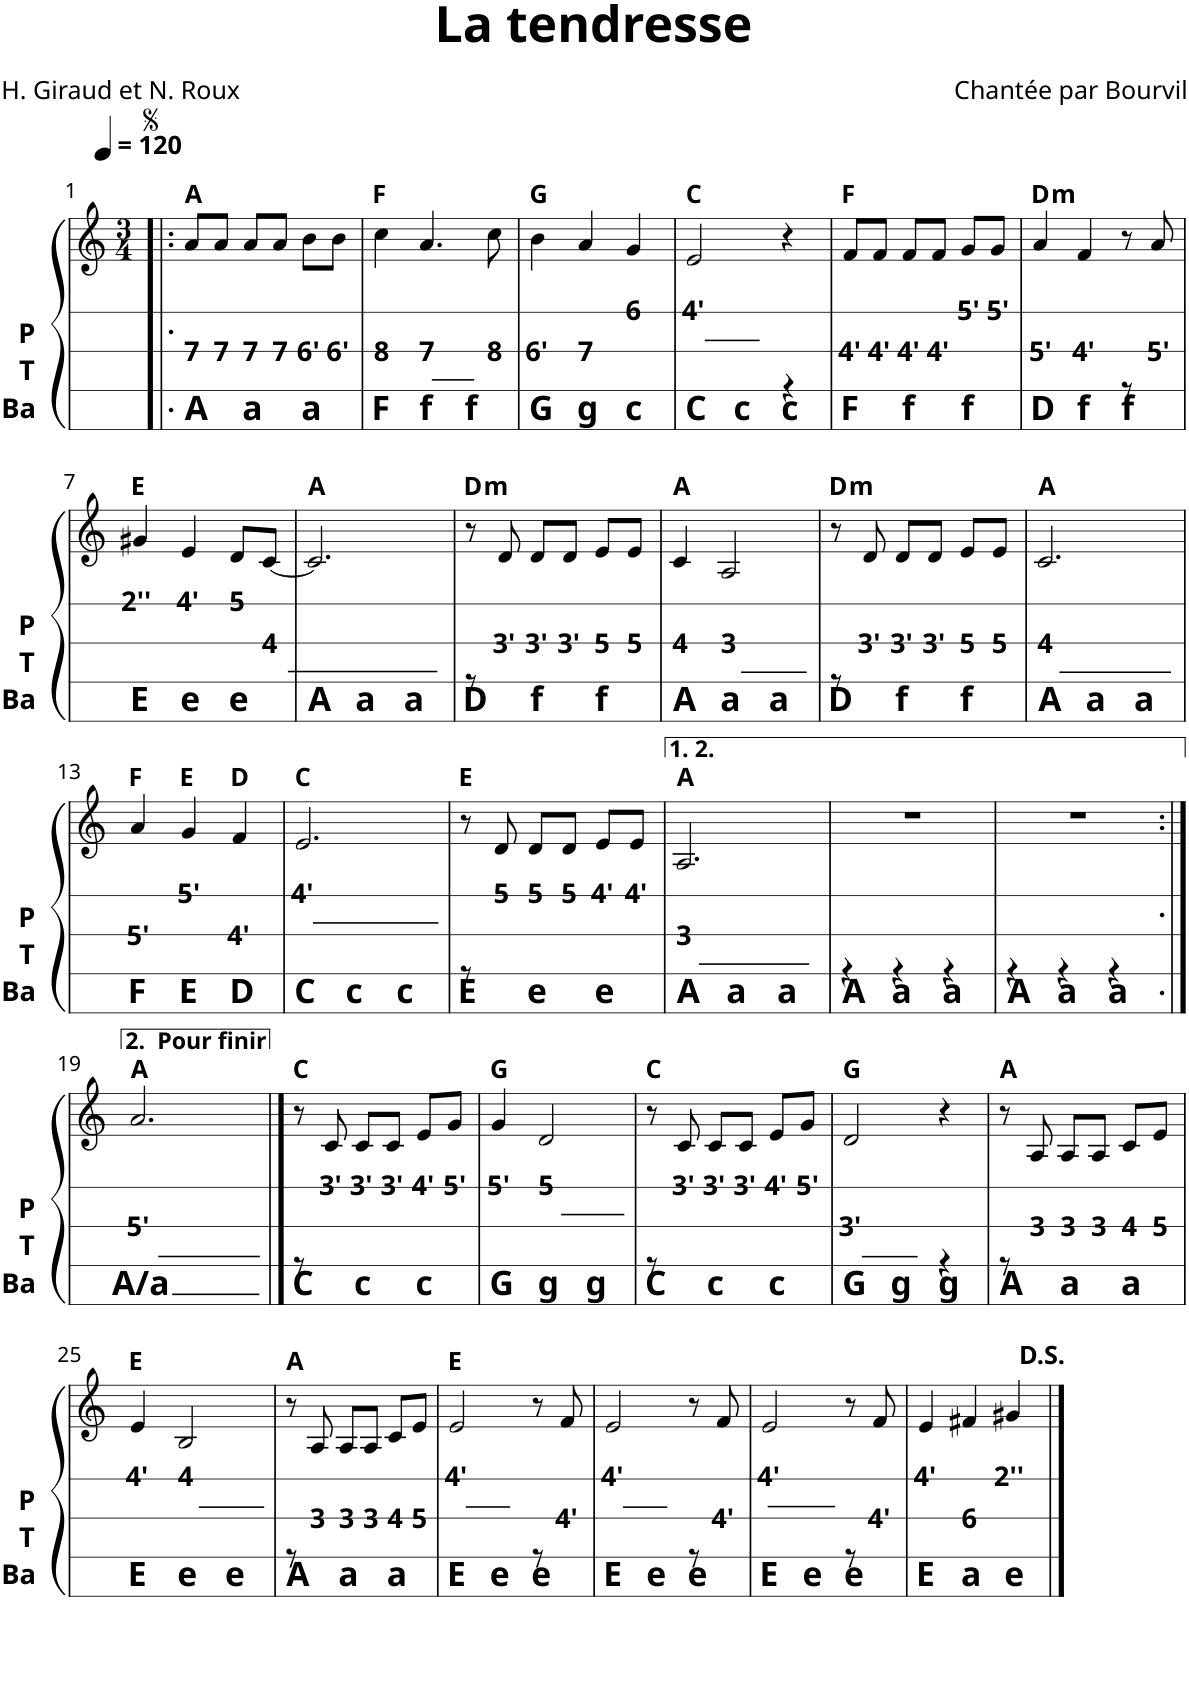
**kern	**kern	**text	**harte
*part2	*part1	*part1	*part1
*staff2	*staff1	*staff1	*
*I"P T Ba	*I"Accordéon	*	*
*I'P T Ba	*I'Acc	*	*
*stria4	*	*	*
*clefG2	*clefG2	*	*
*k[]	*k[]	*	*
*M3/4	*M3/4	*	*
*MM120	*MM120	*	*
=1!|:	=1!|:	=1!|:	=1!|:
!LO:TX:a:B:t=A	!	!	!
!	!	!LO:LY:b	!
4ryy	8a/L	7	A:maj
!	!	!LO:LY:b	!
.	8a/J	7	.
!LO:TX:a:B:t=a	!	!	!
!	!	!LO:LY:b	!
4ryy	8a/L	7	.
!	!	!LO:LY:b	!
.	8a/J	7	.
!LO:TX:a:B:t=a	!	!	!
!	!	!LO:LY:b	!
4ryy	8b\L	6'	.
!	!	!LO:LY:b	!
.	8b\J	6'	.
=2	=2	=2	=2
!LO:TX:a:B:t=F	!	!	!
!	!	!LO:LY:b	!
4ryy	4cc\	8	F:maj
!LO:TX:a:B:t=f	!	!	!
!	!	!LO:LY:b	!
4ryy	4.a/	7	.
!LO:TX:a:B:t=f	!	!	!
4ryy	.	.	.
!	!	!LO:LY:b	!
.	8cc\	8	.
=3	=3	=3	=3
!LO:TX:a:B:t=G	!	!	!
!	!	!LO:LY:b	!
4ryy	4b\	6'	G:maj
!LO:TX:a:B:t=g	!	!	!
!	!	!LO:LY:b	!
4ryy	4a/	7	.
!LO:TX:a:B:t=c	!	!	!
!	!	!LO:LY:b	!
4ryy	4g/	6	.
=4	=4	=4	=4
!LO:TX:a:B:t=C	!	!	!
!	!	!LO:LY:b	!
4ryy	2e/	4'	C:maj
!LO:TX:a:B:t=c	!	!	!
4ryy	.	.	.
!LO:TX:a:B:t=c	!	!	!
4r	4r	.	.
=5	=5	=5	=5
!LO:TX:a:B:t=F	!	!	!
!	!	!LO:LY:b	!
4ryy	8f/L	4'	F:maj
!	!	!LO:LY:b	!
.	8f/J	4'	.
!LO:TX:a:B:t=f	!	!	!
!	!	!LO:LY:b	!
4ryy	8f/L	4'	.
!	!	!LO:LY:b	!
.	8f/J	4'	.
!LO:TX:a:B:t=f	!	!	!
!	!	!LO:LY:b	!
4ryy	8g/L	5'	.
!	!	!LO:LY:b	!
.	8g/J	5'	.
=6	=6	=6	=6
!LO:TX:a:B:t=D	!	!	!
!	!	!LO:LY:b	!LO:H:kt=m
4ryy	4a/	5'	D:min
!LO:TX:a:B:t=f	!	!	!
!	!	!LO:LY:b	!
4ryy	4f/	4'	.
!LO:TX:a:B:t=f	!	!	!
8r	8r	.	.
!	!	!LO:LY:b	!
8ryy	8a/	5'	.
!!LO:LB:g=z
=7	=7	=7	=7
!LO:TX:a:B:t=E	!	!	!
!	!	!LO:LY:b	!
4ryy	4g#X/	2''	E:maj
!LO:TX:a:B:t=e	!	!	!
!	!	!LO:LY:b	!
4ryy	4e/	4'	.
!LO:TX:a:B:t=e	!	!	!
!	!	!LO:LY:b	!
4ryy	8d/L	5	.
!	!	!LO:LY:b	!
.	[8c/J	4	.
=8	=8	=8	=8
!LO:TX:a:B:t=A	!	!	!
4ryy	2.c/]	.	A:maj
!LO:TX:a:B:t=a	!	!	!
4ryy	.	.	.
!LO:TX:a:B:t=a	!	!	!
4ryy	.	.	.
=9	=9	=9	=9
!LO:TX:a:B:t=D	!	!	!LO:H:kt=m
8r	8r	.	D:min
!	!	!LO:LY:b	!
8ryy	8d/	3'	.
!LO:TX:a:B:t=f	!	!	!
!	!	!LO:LY:b	!
4ryy	8d/L	3'	.
!	!	!LO:LY:b	!
.	8d/J	3'	.
!LO:TX:a:B:t=f	!	!	!
!	!	!LO:LY:b	!
4ryy	8e/L	5	.
!	!	!LO:LY:b	!
.	8e/J	5	.
=10	=10	=10	=10
!LO:TX:a:B:t=A	!	!	!
!	!	!LO:LY:b	!
4ryy	4c/	4	A:maj
!LO:TX:a:B:t=a	!	!	!
!	!	!LO:LY:b	!
4ryy	2A/	3	.
!LO:TX:a:B:t=a	!	!	!
4ryy	.	.	.
=11	=11	=11	=11
!LO:TX:a:B:t=D	!	!	!LO:H:kt=m
8r	8r	.	D:min
!	!	!LO:LY:b	!
8ryy	8d/	3'	.
!LO:TX:a:B:t=f	!	!	!
!	!	!LO:LY:b	!
4ryy	8d/L	3'	.
!	!	!LO:LY:b	!
.	8d/J	3'	.
!LO:TX:a:B:t=f	!	!	!
!	!	!LO:LY:b	!
4ryy	8e/L	5	.
!	!	!LO:LY:b	!
.	8e/J	5	.
=12	=12	=12	=12
!LO:TX:a:B:t=A	!	!	!
!	!	!LO:LY:b	!
4ryy	2.c/	4	A:maj
!LO:TX:a:B:t=a	!	!	!
4ryy	.	.	.
!LO:TX:a:B:t=a	!	!	!
4ryy	.	.	.
!!LO:LB:g=z
=13	=13	=13	=13
!LO:TX:a:B:t=F	!	!	!
!	!	!LO:LY:b	!
4ryy	4a/	5'	F:maj
!LO:TX:a:B:t=E	!	!	!
!	!	!LO:LY:b	!
4ryy	4g/	5'	E:maj
!LO:TX:a:B:t=D	!	!	!
!	!	!LO:LY:b	!
4ryy	4f/	4'	D:maj
=14	=14	=14	=14
!LO:TX:a:B:t=C	!	!	!
!	!	!LO:LY:b	!
4ryy	2.e/	4'	C:maj
!LO:TX:a:B:t=c	!	!	!
4ryy	.	.	.
!LO:TX:a:B:t=c	!	!	!
4ryy	.	.	.
=15	=15	=15	=15
!LO:TX:a:B:t=E	!	!	!
8r	8r	.	E:maj
!	!	!LO:LY:b	!
8ryy	8d/	5	.
!LO:TX:a:B:t=e	!	!	!
!	!	!LO:LY:b	!
4ryy	8d/L	5	.
!	!	!LO:LY:b	!
.	8d/J	5	.
!LO:TX:a:B:t=e	!	!	!
!	!	!LO:LY:b	!
4ryy	8e/L	4'	.
!	!	!LO:LY:b	!
.	8e/J	4'	.
=16	=16	=16	=16
!LO:TX:a:B:t=A	!	!	!
!	!	!LO:LY:b	!
4ryy	2.A/	3	A:maj
!LO:TX:a:B:t=a	!	!	!
4ryy	.	.	.
!LO:TX:a:B:t=a	!	!	!
4ryy	.	.	.
=17	=17	=17	=17
!LO:TX:a:B:t=A	!	!	!
4r	2.r	.	.
!LO:TX:a:B:t=a	!	!	!
4r	.	.	.
!LO:TX:a:B:t=a	!	!	!
4r	.	.	.
=18	=18	=18	=18
!LO:TX:a:B:t=A	!	!	!
4r	2.r	.	.
!LO:TX:a:B:t=a	!	!	!
4r	.	.	.
!LO:TX:a:B:t=a	!	!	!
4r	.	.	.
!!LO:LB:g=z
=19:|!	=19:|!	=19:|!	=19:|!
!LO:TX:a:B:t=A/a	!	!	!
!	!	!LO:LY:b	!
4ryy	2.a/	5'	A:maj
4ryy	.	.	.
4ryy	.	.	.
==20	==20	==20	==20
!LO:TX:a:B:t=C	!	!	!
8r	8r	.	C:maj
!	!	!LO:LY:b	!
8ryy	8c/	3'	.
!LO:TX:a:B:t=c	!	!	!
!	!	!LO:LY:b	!
4ryy	8c/L	3'	.
!	!	!LO:LY:b	!
.	8c/J	3'	.
!LO:TX:a:B:t=c	!	!	!
!	!	!LO:LY:b	!
4ryy	8e/L	4'	.
!	!	!LO:LY:b	!
.	8g/J	5'	.
=21	=21	=21	=21
!LO:TX:a:B:t=G	!	!	!
!	!	!LO:LY:b	!
4ryy	4g/	5'	G:maj
!LO:TX:a:B:t=g	!	!	!
!	!	!LO:LY:b	!
4ryy	2d/	5	.
!LO:TX:a:B:t=g	!	!	!
4ryy	.	.	.
=22	=22	=22	=22
!LO:TX:a:B:t=C	!	!	!
8r	8r	.	C:maj
!	!	!LO:LY:b	!
8ryy	8c/	3'	.
!LO:TX:a:B:t=c	!	!	!
!	!	!LO:LY:b	!
4ryy	8c/L	3'	.
!	!	!LO:LY:b	!
.	8c/J	3'	.
!LO:TX:a:B:t=c	!	!	!
!	!	!LO:LY:b	!
4ryy	8e/L	4'	.
!	!	!LO:LY:b	!
.	8g/J	5'	.
=23	=23	=23	=23
!LO:TX:a:B:t=G	!	!	!
!	!	!LO:LY:b	!
4ryy	2d/	3'	G:maj
!LO:TX:a:B:t=g	!	!	!
4ryy	.	.	.
!LO:TX:a:B:t=g	!	!	!
4r	4r	.	.
=24	=24	=24	=24
!LO:TX:a:B:t=A	!	!	!
8r	8r	.	A:maj
!	!	!LO:LY:b	!
8ryy	8A/	3	.
!LO:TX:a:B:t=a	!	!	!
!	!	!LO:LY:b	!
4ryy	8A/L	3	.
!	!	!LO:LY:b	!
.	8A/J	3	.
!LO:TX:a:B:t=a	!	!	!
!	!	!LO:LY:b	!
4ryy	8c/L	4	.
!	!	!LO:LY:b	!
.	8e/J	5	.
!!LO:LB:g=z
=25	=25	=25	=25
!LO:TX:a:B:t=E	!	!	!
!	!	!LO:LY:b	!
4ryy	4e/	4'	E:maj
!LO:TX:a:B:t=e	!	!	!
!	!	!LO:LY:b	!
4ryy	2B/	4	.
!LO:TX:a:B:t=e	!	!	!
4ryy	.	.	.
=26	=26	=26	=26
!LO:TX:a:B:t=A	!	!	!
8r	8r	.	A:maj
!	!	!LO:LY:b	!
8ryy	8A/	3	.
!LO:TX:a:B:t=a	!	!	!
!	!	!LO:LY:b	!
4ryy	8A/L	3	.
!	!	!LO:LY:b	!
.	8A/J	3	.
!LO:TX:a:B:t=a	!	!	!
!	!	!LO:LY:b	!
4ryy	8c/L	4	.
!	!	!LO:LY:b	!
.	8e/J	5	.
=27	=27	=27	=27
!LO:TX:a:B:t=E	!	!	!
!	!	!LO:LY:b	!
4ryy	2e/	4'	E:maj
!LO:TX:a:B:t=e	!	!	!
4ryy	.	.	.
!LO:TX:a:B:t=e	!	!	!
8r	8r	.	.
!	!	!LO:LY:b	!
8ryy	8f/	4'	.
=28	=28	=28	=28
!LO:TX:a:B:t=E	!	!	!
!	!	!LO:LY:b	!
4ryy	2e/	4'	.
!LO:TX:a:B:t=e	!	!	!
4ryy	.	.	.
!LO:TX:a:B:t=e	!	!	!
8r	8r	.	.
!	!	!LO:LY:b	!
8ryy	8f/	4'	.
=29	=29	=29	=29
!LO:TX:a:B:t=E	!	!	!
!	!	!LO:LY:b	!
4ryy	2e/	4'	.
!LO:TX:a:B:t=e	!	!	!
4ryy	.	.	.
!LO:TX:a:B:t=e	!	!	!
8r	8r	.	.
!	!	!LO:LY:b	!
8ryy	8f/	4'	.
=30	=30	=30	=30
!LO:TX:a:B:t=E	!	!	!
!	!	!LO:LY:b	!
4ryy	4e/	4'	.
!LO:TX:a:B:t=a	!	!	!
!	!	!LO:LY:b	!
4ryy	4f#X/	6	.
!LO:TX:a:B:t=e	!	!	!
!	!	!LO:LY:b	!
4ryy	4g#X/	2''	.
==	==	==	==
*-	*-	*-	*-
